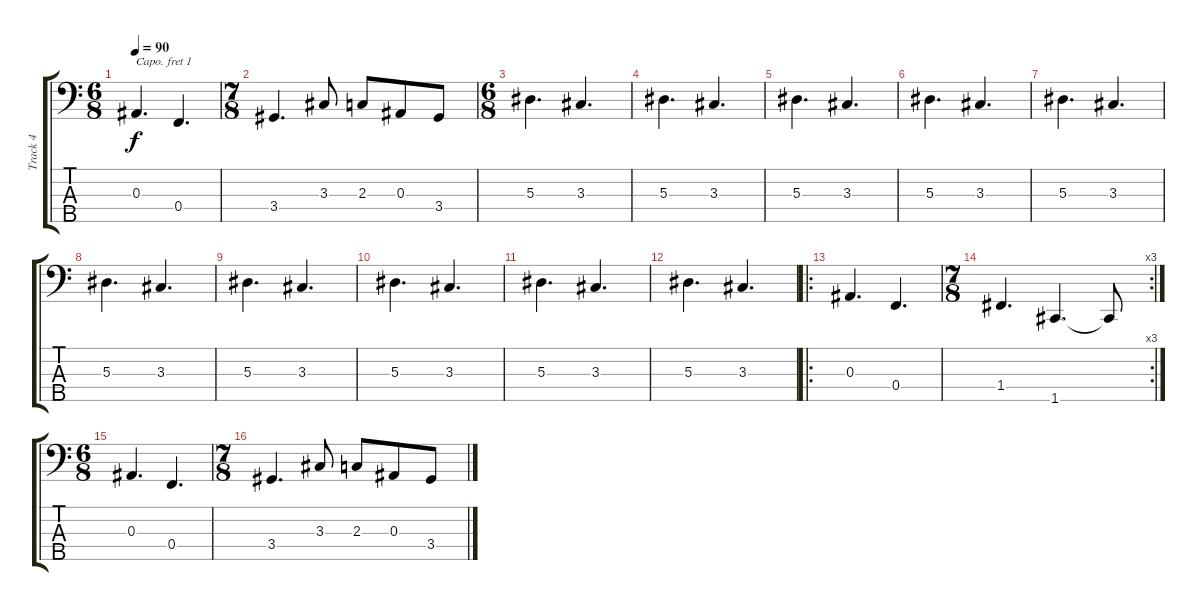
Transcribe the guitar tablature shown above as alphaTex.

\track ("Track 4" "Track 4") {instrument electricbassfinger}
\staff {score tabs}
\capo 1
\tuning (G2 D2 A1 E1 B0) {hide}
\ts (6 8)
\tempo 90
\clef f4
\ks c
0.3.4{d dy f} 0.4.4{d} |
\ts (7 8)
3.4.4{d} 3.3.8 2.3.8 0.3.8 3.4.8 |
\ts (6 8)
5.3.4{d} 3.3.4{d} |
5.3.4{d} 3.3.4{d} |
5.3.4{d} 3.3.4{d} |
5.3.4{d} 3.3.4{d} |
5.3.4{d} 3.3.4{d} |
5.3.4{d} 3.3.4{d} |
5.3.4{d} 3.3.4{d} |
5.3.4{d} 3.3.4{d} |
5.3.4{d} 3.3.4{d} |
5.3.4{d} 3.3.4{d} |
\ro
0.3.4{d} 0.4.4{d} |
\rc 3
\ts (7 8)
1.4.4{d} 1.5.4{d} 1.5{t}.8 |
\ts (6 8)
0.3.4{d} 0.4.4{d} |
\ts (7 8)
3.4.4{d} 3.3.8 2.3.8 0.3.8 3.4.8
